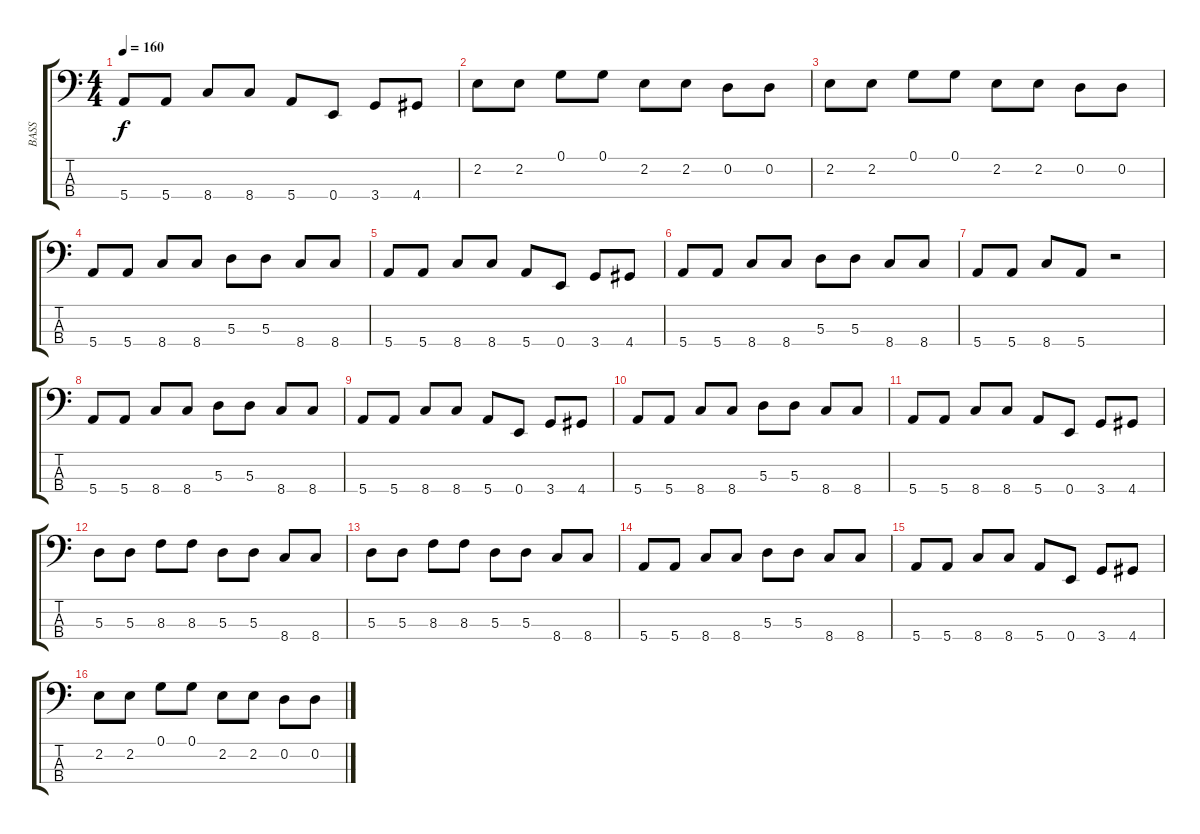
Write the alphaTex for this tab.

\track ("BASS" "BASS") {instrument electricbasspick}
\staff {score tabs}
\tuning (G2 D2 A1 E1) {hide}
\ts (4 4)
\tempo 160
\clef f4
\ks c
5.4.8{dy f} 5.4.8 8.4.8 8.4.8 5.4.8 0.4.8 3.4.8 4.4.8 |
2.2.8 2.2.8 0.1.8 0.1.8 2.2.8 2.2.8 0.2.8 0.2.8 |
2.2.8 2.2.8 0.1.8 0.1.8 2.2.8 2.2.8 0.2.8 0.2.8 |
5.4.8 5.4.8 8.4.8 8.4.8 5.3.8 5.3.8 8.4.8 8.4.8 |
5.4.8 5.4.8 8.4.8 8.4.8 5.4.8 0.4.8 3.4.8 4.4.8 |
5.4.8 5.4.8 8.4.8 8.4.8 5.3.8 5.3.8 8.4.8 8.4.8 |
5.4.8 5.4.8 8.4.8 5.4.8 r.2 |
5.4.8 5.4.8 8.4.8 8.4.8 5.3.8 5.3.8 8.4.8 8.4.8 |
5.4.8 5.4.8 8.4.8 8.4.8 5.4.8 0.4.8 3.4.8 4.4.8 |
5.4.8 5.4.8 8.4.8 8.4.8 5.3.8 5.3.8 8.4.8 8.4.8 |
5.4.8 5.4.8 8.4.8 8.4.8 5.4.8 0.4.8 3.4.8 4.4.8 |
5.3.8 5.3.8 8.3.8 8.3.8 5.3.8 5.3.8 8.4.8 8.4.8 |
5.3.8 5.3.8 8.3.8 8.3.8 5.3.8 5.3.8 8.4.8 8.4.8 |
5.4.8 5.4.8 8.4.8 8.4.8 5.3.8 5.3.8 8.4.8 8.4.8 |
5.4.8 5.4.8 8.4.8 8.4.8 5.4.8 0.4.8 3.4.8 4.4.8 |
2.2.8 2.2.8 0.1.8 0.1.8 2.2.8 2.2.8 0.2.8 0.2.8
